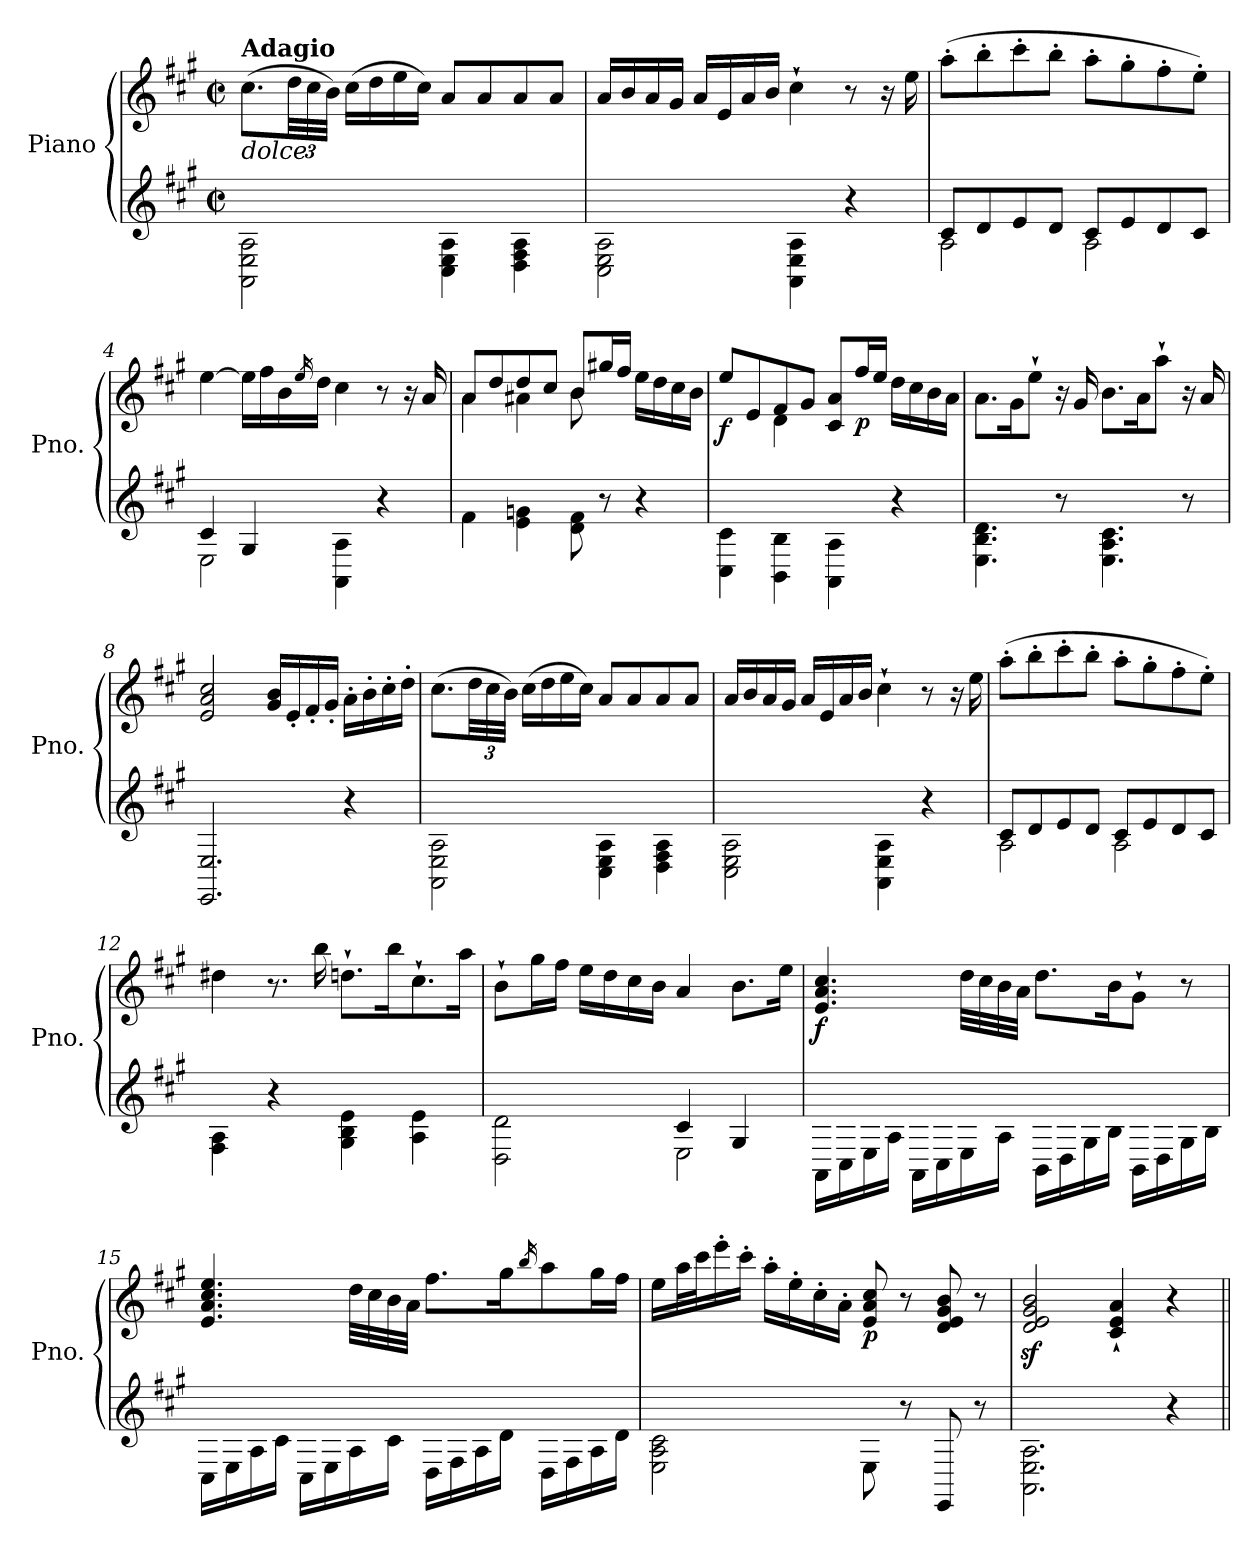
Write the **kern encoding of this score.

**kern	**kern	**dynam
*part1	*part1	*part1
*staff2	*staff1	*staff1/2
*I"Piano	*	*
*I'Pno.	*	*
*clefG2	*clefG2	*
*k[f#c#g#]	*k[f#c#g#]	*
*A:	*A:	*
*M2/2	*M2/2	*
*met(c|)	*met(c|)	*
*MM60	*MM60	*
=1	=1	=1
!	!LO:TX:b:i:t=dolce	!
!	!LO:TX:a:B:t=Adagio	!
2AA\ 2E\ 2A\	(8.cc#\L	.
*	*Xbrackettup	*
.	48dd\LL	.
.	48cc#\	.
.	48b\JJJ)	.
.	(16cc#\LL	.
.	16dd\	.
.	16ee\	.
.	16cc#\JJ)	.
4C#\ 4E\ 4A\	8a/L	.
.	8a/	.
4D\ 4F#\ 4A\	8a/	.
.	8a/J	.
=2	=2	=2
2C#\ 2E\ 2A\	16a/LL	.
.	16b/	.
.	16a/	.
.	16g#/JJ	.
.	16a/LL	.
.	16e/	.
.	16a/	.
.	16b/JJ	.
4AA\ 4E\ 4A\	4cc#`\	.
4r	8r	.
.	16r	.
.	16ee\	.
=3	=3	=3
*^	*	*
8c#/L	2A\	(8aa'\L	.
8d/	.	8bb'\	.
8e/	.	8ccc#'\	.
8d/J	.	8bb'\J	.
8c#/L	2A\	8aa'\L	.
8e/	.	8gg#'\	.
8d/	.	8ff#'\	.
8c#/J	.	8ee'\J)	.
=4	=4	=4	=4
4c#/	2E\	[4ee\	.
4G#/	.	16ee\LL]	.
.	.	16ff#\	.
.	.	16b\	.
.	.	16qee/	.
.	.	16dd\JJ	.
4AA\ 4A\	2ryy	4cc#\	.
4r	.	8r	.
.	.	16r	.
.	.	16a/	.
*v	*v	*	*
!!LO:LB:g=z
=5	=5	=5
*	*^	*
4f#\	8a/L	4a\	.
.	8dd/	.	.
4e\ 4gn\	8dd/	4a#X\	.
.	8cc#/J	.	.
8d\ 8f#\	8b/L	8b\	.
8r	16gg#X/L	8ryy	.
.	16ff#/JJ	.	.
4r	16ee\LL	4ryy	.
.	16dd\	.	.
.	16cc#\	.	.
.	16b\JJ	.	.
=6	=6	=6	=6
!	!	!	!LO:DY:b
4C#\ 4c#\	8ee/L	4ryy	f
.	8e/	.	.
4BB\ 4B\	8f#/	4d\	.
.	8g#/J	.	.
4AA\ 4A\	8c#/ 8a/L	2ryy	.
!	!	!	!LO:DY:b
.	16ff#/L	.	p
.	16ee/JJ	.	.
4r	16dd\LL	.	.
.	16cc#\	.	.
.	16b\	.	.
.	16a\JJ	.	.
*	*v	*v	*
=7	=7	=7
4.E\ 4.B\ 4.d\	8.a\L	.
.	16g#\K	.
.	8ee`\J	.
8r	16r	.
.	16g#/	.
4.E\ 4.A\ 4.c#\	8.b\L	.
.	16a\K	.
.	8aa`\J	.
8r	16r	.
.	16a/	.
=8	=8	=8
2.EE/ 2.E/	2e/ 2a/ 2cc#/	.
.	16g#/ 16b/LL	.
.	16e'/	.
.	16f#'/	.
.	16g#'/JJ	.
4r	16a'\LL	.
.	16b'\	.
.	16cc#'\	.
.	16dd'\JJ	.
!!LO:LB:g=z
=9	=9	=9
2AA\ 2E\ 2A\	(8.cc#\L	.
.	48dd\LL	.
.	48cc#\	.
.	48b\JJJ)	.
.	(16cc#\LL	.
.	16dd\	.
.	16ee\	.
.	16cc#\JJ)	.
4C#\ 4E\ 4A\	8a/L	.
.	8a/	.
4D\ 4F#\ 4A\	8a/	.
.	8a/J	.
=10	=10	=10
2C#\ 2E\ 2A\	16a/LL	.
.	16b/	.
.	16a/	.
.	16g#/JJ	.
.	16a/LL	.
.	16e/	.
.	16a/	.
.	16b/JJ	.
4AA\ 4E\ 4A\	4cc#`\	.
4r	8r	.
.	16r	.
.	16ee\	.
=11	=11	=11
*^	*	*
8c#/L	2A\	(8aa'\L	.
8d/	.	8bb'\	.
8e/	.	8ccc#'\	.
8d/J	.	8bb'\J	.
8c#/L	2A\	8aa'\L	.
8e/	.	8gg#'\	.
8d/	.	8ff#'\	.
8c#/J	.	8ee'\J)	.
*v	*v	*	*
=12	=12	=12
4F#\ 4A\	4dd#X\	.
4r	8.r	.
.	16bb\	.
4G#\ 4B\ 4e\	8.ddn`\L	.
.	16bb\K	.
4A\ 4e\	8.cc#`\	.
.	16aa\Jk	.
!!LO:LB:g=z
=13	=13	=13
*^	*	*
2D\ 2d\	2ryy	8b`\L	.
.	.	16gg#\L	.
.	.	16ff#\JJ	.
.	.	16ee\LL	.
.	.	16dd\	.
.	.	16cc#\	.
.	.	16b\JJ	.
4c#/	2E\	4a/	.
4G#/	.	8.b\L	.
.	.	16ee\Jk	.
*v	*v	*	*
=14	=14	=14
!	!	!LO:DY:b
16AA\LL	4.e/ 4.a/ 4.cc#/	f
16C#\	.	.
16E\	.	.
16A\JJ	.	.
16AA\LL	.	.
16C#\	.	.
16E\	32dd\LLL	.
.	32cc#\	.
16A\JJ	32b\	.
.	32a\JJJ	.
16BB\LL	8.dd\L	.
16D\	.	.
16G#\	.	.
16B\JJ	16b\K	.
16BB\LL	8g#`\J	.
16D\	.	.
16G#\	8r	.
16B\JJ	.	.
!!LO:LB:g=z
=15	=15	=15
16C#\LL	4.e/ 4.a/ 4.cc#/ 4.ee/	.
16E\	.	.
16A\	.	.
16c#\JJ	.	.
16C#\LL	.	.
16E\	.	.
16A\	32dd\LLL	.
.	32cc#\	.
16c#\JJ	32b\	.
.	32a\JJJ	.
16D\LL	8.ff#\L	.
16F#\	.	.
16A\	.	.
16d\JJ	16gg#\K	.
.	16qbb/	.
16D\LL	8aa\	.
16F#\	.	.
16A\	16gg#\L	.
16d\JJ	16ff#\JJ	.
!!LO:LB:g=z
=16	=16	=16
2E\ 2A\ 2c#\	16ee\LL	.
.	32aa\L	.
.	32ccc#\J	.
.	16eee'\	.
.	16ccc#'\JJ	.
.	16aa'\LL	.
.	16ee'\	.
.	16cc#'\	.
.	16a'\JJ	.
!	!	!LO:DY:b
8E\	8e/ 8a/ 8cc#/	p
8r	8r	.
8EE/	8d/ 8e/ 8g#/ 8b/	.
8r	8r	.
=17	=17	=17
2.AA\ 2.E\ 2.A\	2d/z< 2e/z< 2g#/z< 2b/z<	.
.	4c#/` 4e/` 4a/`	.
4r	4r	.
=||	=||	=||
*-	*-	*-
